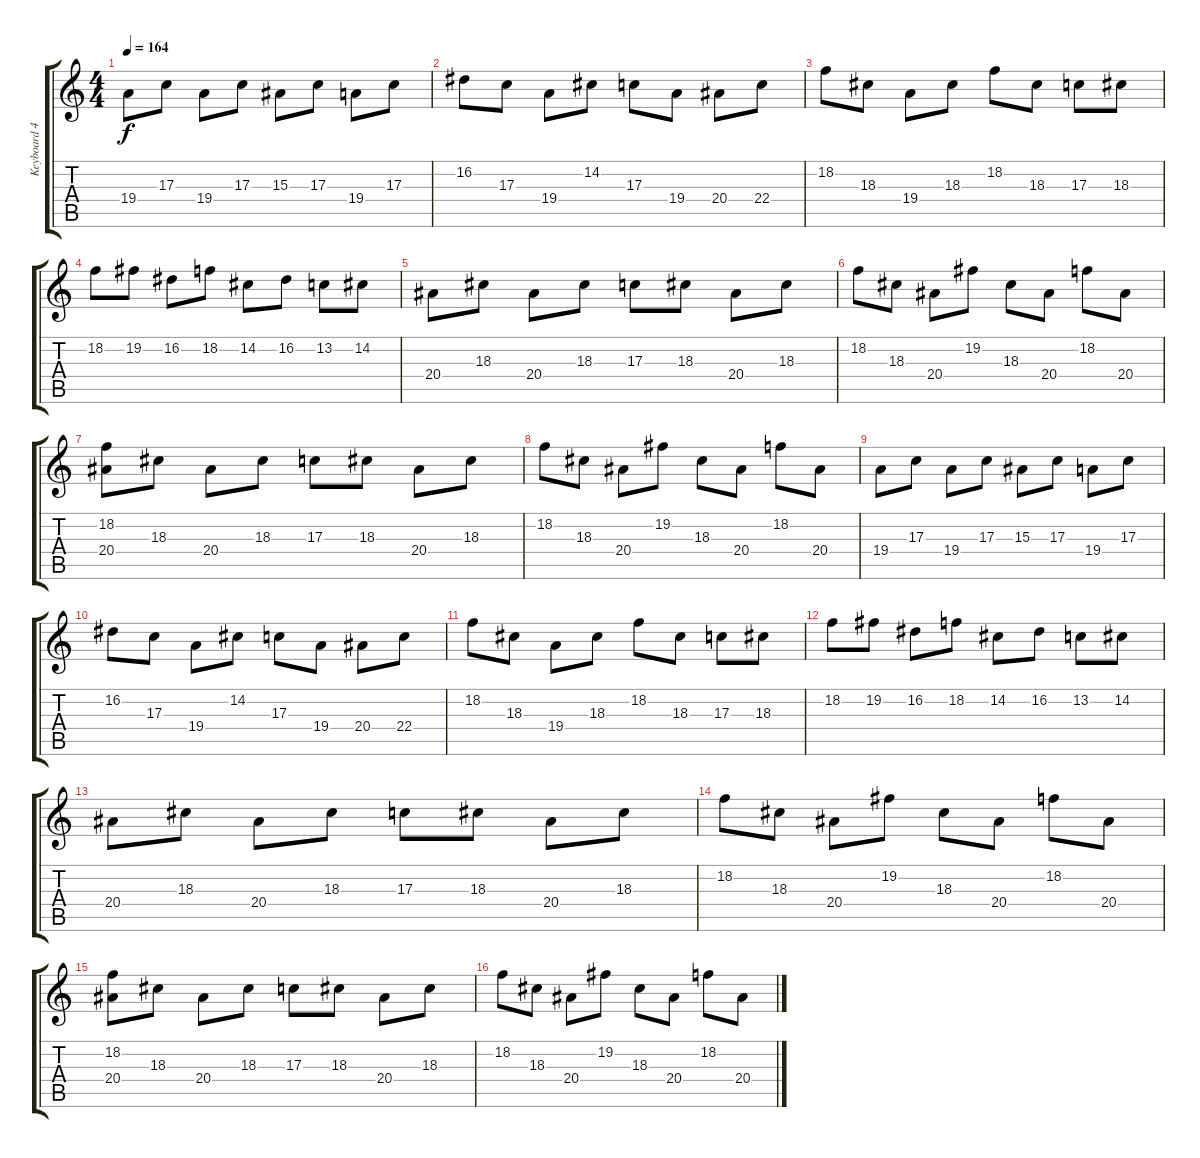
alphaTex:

\track ("Keyboard 4 (Harpsichord)" "Keyboard 4") {instrument harpsichord}
\staff {score tabs}
\tuning (E4 B3 G3 D3 A2 E2) {hide}
\ts (4 4)
\tempo 164
\clef g2
\ks c
19.4.8{dy f} 17.3.8 19.4.8 17.3.8 15.3.8 17.3.8 19.4.8 17.3.8 |
16.2.8 17.3.8 19.4.8 14.2.8 17.3.8 19.4.8 20.4.8 22.4.8 |
18.2.8 18.3.8 19.4.8 18.3.8 18.2.8 18.3.8 17.3.8 18.3.8 |
18.2.8 19.2.8 16.2.8 18.2.8 14.2.8 16.2.8 13.2.8 14.2.8 |
20.4.8 18.3.8 20.4.8 18.3.8 17.3.8 18.3.8 20.4.8 18.3.8 |
18.2.8 18.3.8 20.4.8 19.2.8 18.3.8 20.4.8 18.2.8 20.4.8 |
(18.2 20.4).8 18.3.8 20.4.8 18.3.8 17.3.8 18.3.8 20.4.8 18.3.8 |
18.2.8 18.3.8 20.4.8 19.2.8 18.3.8 20.4.8 18.2.8 20.4.8 |
19.4.8 17.3.8 19.4.8 17.3.8 15.3.8 17.3.8 19.4.8 17.3.8 |
16.2.8 17.3.8 19.4.8 14.2.8 17.3.8 19.4.8 20.4.8 22.4.8 |
18.2.8 18.3.8 19.4.8 18.3.8 18.2.8 18.3.8 17.3.8 18.3.8 |
18.2.8 19.2.8 16.2.8 18.2.8 14.2.8 16.2.8 13.2.8 14.2.8 |
20.4.8 18.3.8 20.4.8 18.3.8 17.3.8 18.3.8 20.4.8 18.3.8 |
18.2.8 18.3.8 20.4.8 19.2.8 18.3.8 20.4.8 18.2.8 20.4.8 |
(18.2 20.4).8 18.3.8 20.4.8 18.3.8 17.3.8 18.3.8 20.4.8 18.3.8 |
18.2.8 18.3.8 20.4.8 19.2.8 18.3.8 20.4.8 18.2.8 20.4.8
